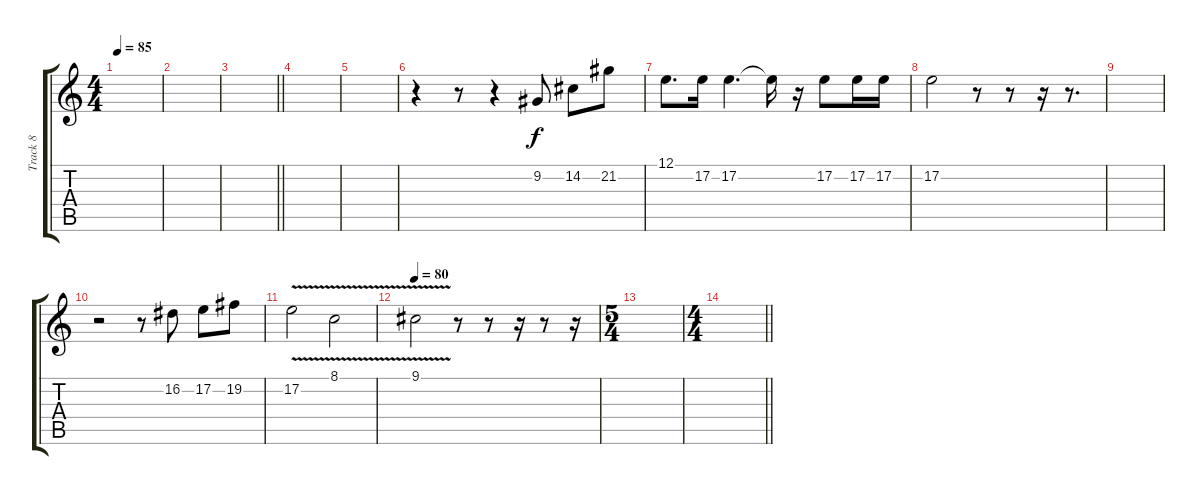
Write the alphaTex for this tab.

\track ("Track 8" "Track 8") {instrument choiraahs}
\staff {score tabs}
\tuning (E4 B3 G3 D3 A2 E2) {hide}
\ts (4 4)
\tempo 85
\clef g2
\ks c
|
|
\barLineRight lightlight
|
|
|
r.4 r.8 r.4 9.2.8 14.2.8 21.2.8 |
12.1.8{d} 17.2.16 17.2.4{d} 17.2{t}.16 r.16 17.2.8 17.2.16 17.2.16 |
17.2.2 r.8 r.8 r.16 r.8{d} |
|
r.2 r.8 16.2.8 17.2.8 19.2.8 |
17.2{v}.2 8.1{v}.2 |
\tempo 80
9.1{v}.2 r.8 r.8 r.16 r.8 r.16 |
\ts (5 4)
|
\ts (4 4)
\barLineRight lightlight
